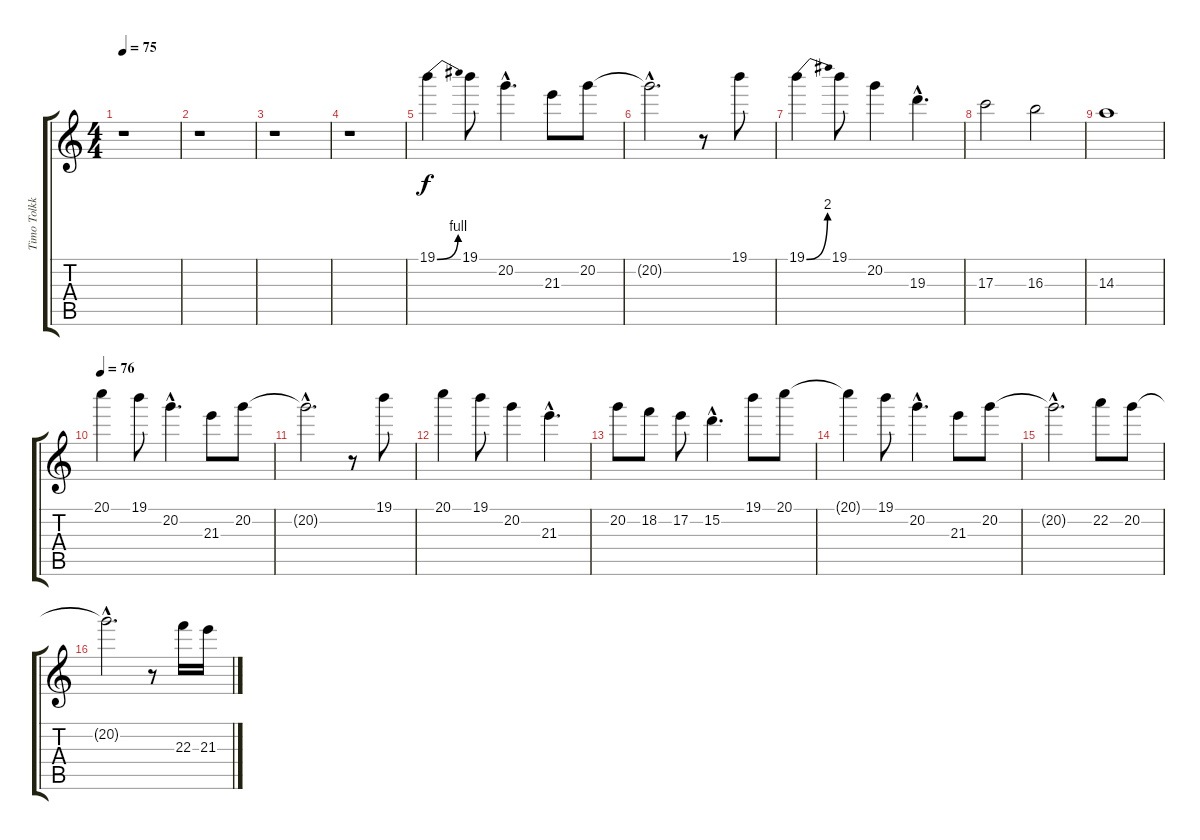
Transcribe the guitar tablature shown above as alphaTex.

\track ("Timo Tolkki" "Timo Tolkk") {instrument distortionguitar}
\staff {score tabs}
\tuning (E4 B3 G3 D3 A2 E2) {hide}
\ts (4 4)
\tempo 75
\clef g2
\ks c
r.1{dy f instrument distortionguitar} |
r.1 |
r.1 |
r.1 |
19.1{be (bend 0 0 60 4)}.4 19.1.8 20.2{hac}.4{d} 21.3.8 20.2.8 |
20.2{hac t}.2{d} r.8 19.1.8 |
19.1{be (bend 0 0 60 8)}.4 19.1.8 20.2.4 19.3{hac}.4{d} |
17.3.2 16.3.2 |
14.3.1 |
\tempo 76
20.1.4 19.1.8 20.2{hac}.4{d} 21.3.8 20.2.8 |
20.2{hac t}.2{d} r.8 19.1.8 |
20.1.4 19.1.8 20.2.4 21.3{hac}.4{d} |
20.2.8 18.2.8 17.2.8 15.2{hac}.4{d} 19.1.8 20.1.8 |
20.1{t}.4 19.1.8 20.2{hac}.4{d} 21.3.8 20.2.8 |
20.2{hac t}.2{d} 22.2.8 20.2.8 |
20.2{hac t}.2{d} r.8 22.3.16 21.3.16
